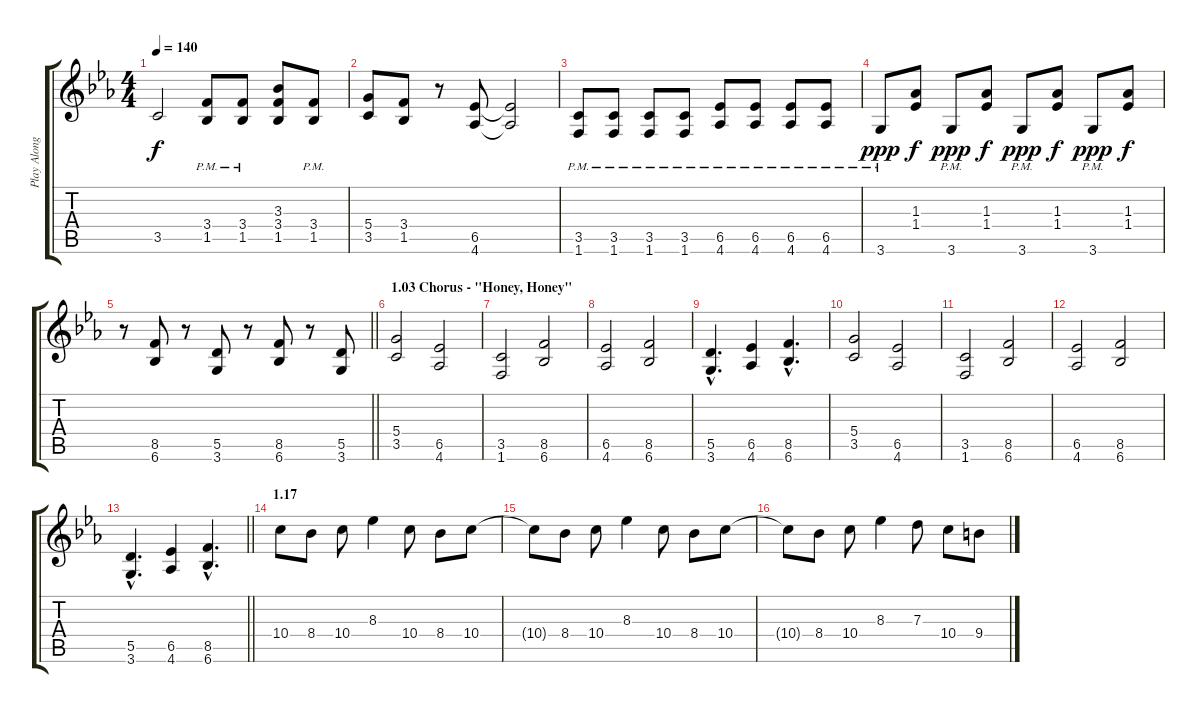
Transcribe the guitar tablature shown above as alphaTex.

\track ("Play Along" "Play Along") {instrument distortionguitar}
\staff {score tabs}
\tuning (E4 B3 G3 D3 A2 E2) {hide}
\ts (4 4)
\tempo 140
\clef g2
\ks cminor
3.5.2{dy f} (3.4{pm} 1.5{pm}).8 (3.4{pm} 1.5{pm}).8 (3.3 3.4 1.5).8 (3.4{pm} 1.5{pm}).8 |
(5.4 3.5).8 (3.4 1.5).8 r.8 (6.5 4.6).8 (6.5{t} 4.6{t}).2 |
(3.5{pm} 1.6{pm}).8 (3.5{pm} 1.6{pm}).8 (3.5{pm} 1.6{pm}).8 (3.5{pm} 1.6{pm}).8 (6.5{pm} 4.6{pm}).8 (6.5{pm} 4.6{pm}).8 (6.5{pm} 4.6{pm}).8 (6.5{pm} 4.6{pm}).8 |
3.6{pm}.8{dy ppp} (1.3 1.4).8{dy f} 3.6{pm}.8{dy ppp} (1.3 1.4).8{dy f} 3.6{pm}.8{dy ppp} (1.3 1.4).8{dy f} 3.6{pm}.8{dy ppp} (1.3 1.4).8{dy f} |
\barLineRight lightlight
r.8 (8.5 6.6).8 r.8 (5.5 3.6).8 r.8 (8.5 6.6).8 r.8 (5.5 3.6).8 |
\section ("" "1.03 Chorus - \"Honey, Honey\"")
(5.4 3.5).2 (6.5 4.6).2 |
(3.5 1.6).2 (8.5 6.6).2 |
(6.5 4.6).2 (8.5 6.6).2 |
(5.5{hac} 3.6{hac}).4{d} (6.5 4.6).4 (8.5{hac} 6.6{hac}).4{d} |
(5.4 3.5).2 (6.5 4.6).2 |
(3.5 1.6).2 (8.5 6.6).2 |
(6.5 4.6).2 (8.5 6.6).2 |
\barLineRight lightlight
(5.5{hac} 3.6{hac}).4{d} (6.5 4.6).4 (8.5{hac} 6.6{hac}).4{d} |
\section ("" "1.17")
10.4.8 8.4.8 10.4.8 8.3.4 10.4.8 8.4.8 10.4.8 |
10.4{t}.8 8.4.8 10.4.8 8.3.4 10.4.8 8.4.8 10.4.8 |
10.4{t}.8 8.4.8 10.4.8 8.3.4 7.3.8 10.4.8 9.4.8
